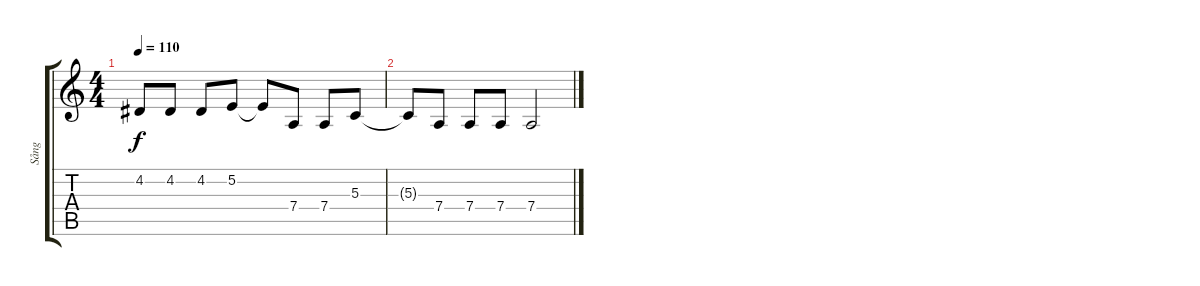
\track ("Sång" "Sång") {instrument vibraphone}
\staff {score tabs}
\tuning (E4 B3 G3 D3 A2 E2) {hide}
\ts (4 4)
\tempo 110
\clef g2
\ks c
4.2.8{dy f} 4.2.8 4.2.8 5.2.8 5.2{t}.8 7.4.8 7.4.8 5.3.8 |
5.3{t}.8 7.4.8 7.4.8 7.4.8 7.4.2
